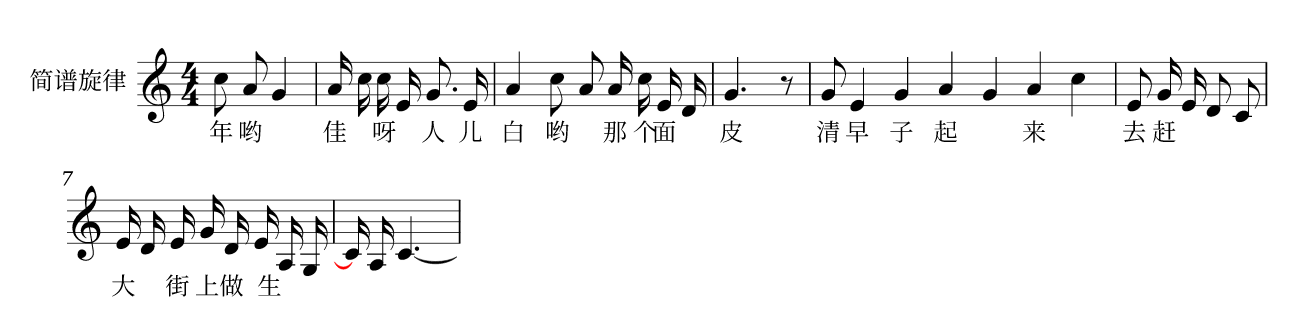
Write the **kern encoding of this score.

**kern	**text
*part1	*part1
*staff1	*staff1
*I"简谱旋律	*
*k[]	*
*M4/4	*
=1	=1
8cc	年
8a	哟
4g	.
=2	=2
16a	佳
16cc	.
16cc	呀
16e	.
8.g	人
16e	儿
=3	=3
4a	白
8cc	哟
8a	.
16a	那
16cc	个
16e	面
16d	.
=4	=4
4.g	皮
8r	.
=5	=5
8g	清
4e	早
4g	子
4a	起
4g	.
4a	来
4cc	.
=6	=6
8e	去
16g	赶
16e	.
8d	.
8c	.
=7	=7
16e	大
16d	.
16e	街
16g	上
16d	做
16e	.
16A	生
16G	.
=8	=8
16c]	.
16A	.
!LO:N:vis=4.	!
[4..c	.
=	=
*-	*-
